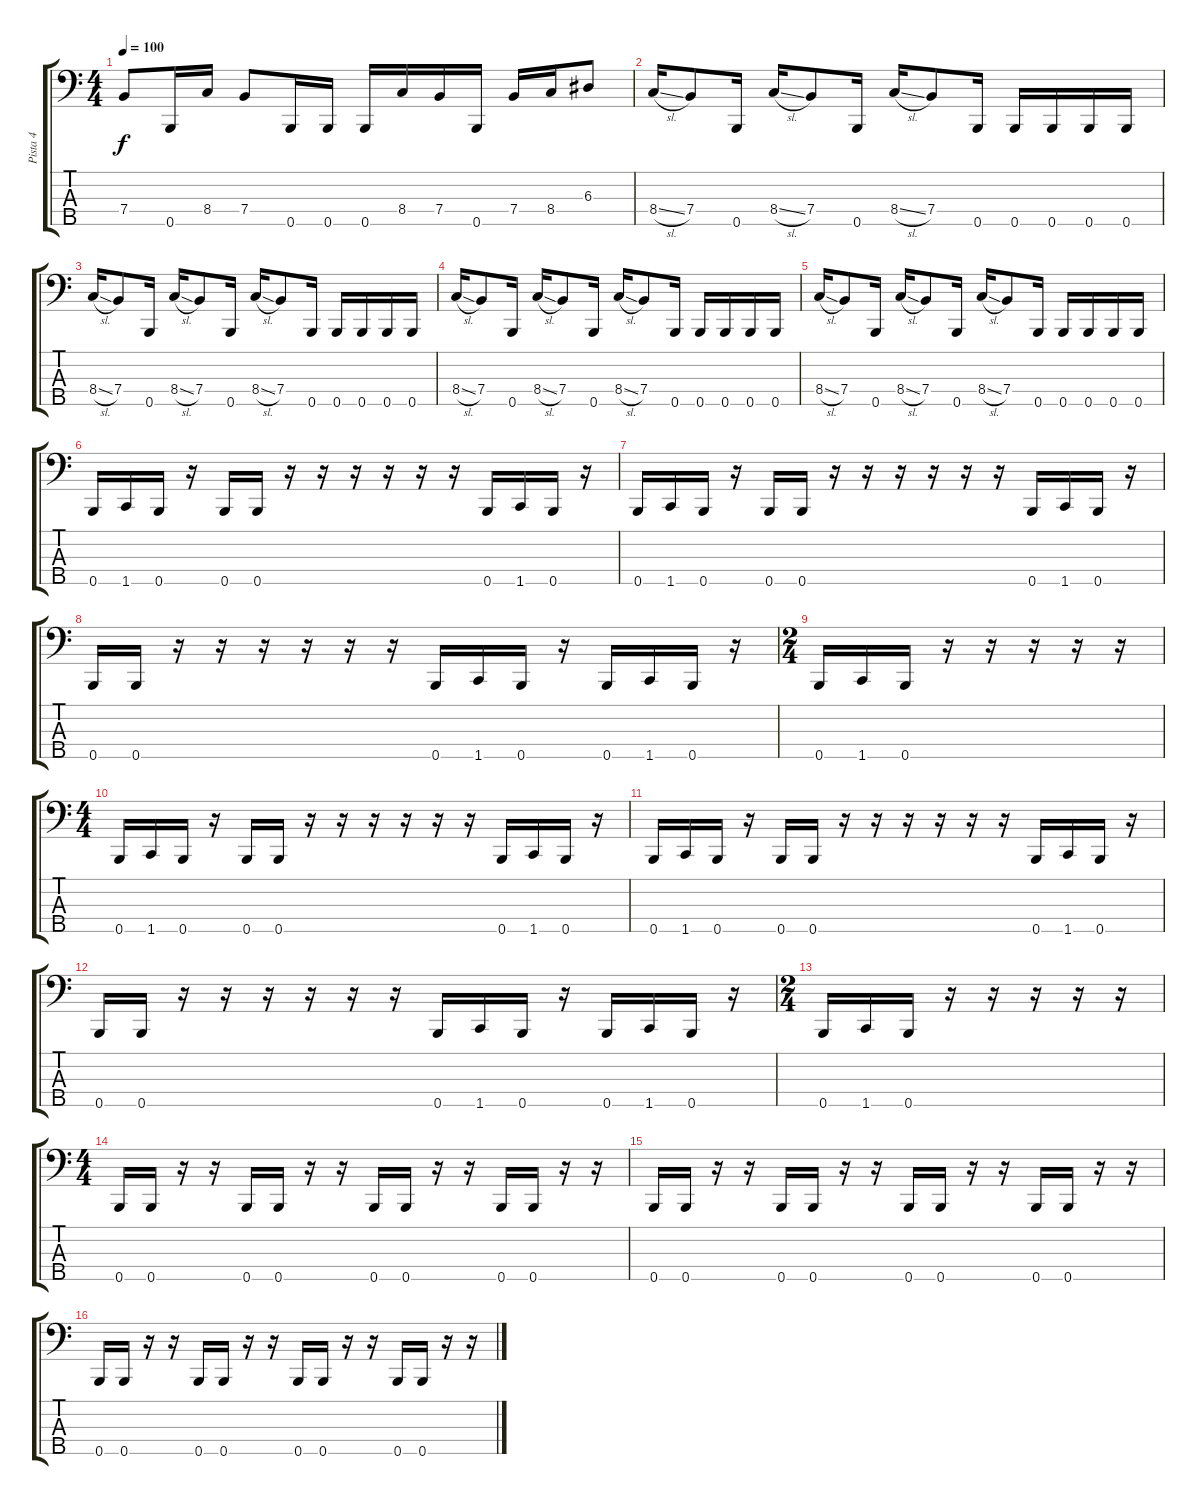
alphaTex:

\track ("Pista 4" "Pista 4") {instrument electricbassfinger}
\staff {score tabs}
\tuning (G2 D2 A1 E1 B0) {hide}
\ts (4 4)
\tempo 100
\clef f4
\ks c
7.4.8{dy f} 0.5.16 8.4.16 7.4.8 0.5.16 0.5.16 0.5.16 8.4.16 7.4.16 0.5.16 7.4.16 8.4.16 6.3.8 |
8.4{sl}.16 7.4.8 0.5.16 8.4{sl}.16 7.4.8 0.5.16 8.4{sl}.16 7.4.8 0.5.16 0.5.16 0.5.16 0.5.16 0.5.16 |
8.4{sl}.16 7.4.8 0.5.16 8.4{sl}.16 7.4.8 0.5.16 8.4{sl}.16 7.4.8 0.5.16 0.5.16 0.5.16 0.5.16 0.5.16 |
8.4{sl}.16 7.4.8 0.5.16 8.4{sl}.16 7.4.8 0.5.16 8.4{sl}.16 7.4.8 0.5.16 0.5.16 0.5.16 0.5.16 0.5.16 |
8.4{sl}.16 7.4.8 0.5.16 8.4{sl}.16 7.4.8 0.5.16 8.4{sl}.16 7.4.8 0.5.16 0.5.16 0.5.16 0.5.16 0.5.16 |
0.5.16 1.5.16 0.5.16 r.16 0.5.16 0.5.16 r.16 r.16 r.16 r.16 r.16 r.16 0.5.16 1.5.16 0.5.16 r.16 |
0.5.16 1.5.16 0.5.16 r.16 0.5.16 0.5.16 r.16 r.16 r.16 r.16 r.16 r.16 0.5.16 1.5.16 0.5.16 r.16 |
0.5.16 0.5.16 r.16 r.16 r.16 r.16 r.16 r.16 0.5.16 1.5.16 0.5.16 r.16 0.5.16 1.5.16 0.5.16 r.16 |
\ts (2 4)
0.5.16 1.5.16 0.5.16 r.16 r.16 r.16 r.16 r.16 |
\ts (4 4)
0.5.16 1.5.16 0.5.16 r.16 0.5.16 0.5.16 r.16 r.16 r.16 r.16 r.16 r.16 0.5.16 1.5.16 0.5.16 r.16 |
0.5.16 1.5.16 0.5.16 r.16 0.5.16 0.5.16 r.16 r.16 r.16 r.16 r.16 r.16 0.5.16 1.5.16 0.5.16 r.16 |
0.5.16 0.5.16 r.16 r.16 r.16 r.16 r.16 r.16 0.5.16 1.5.16 0.5.16 r.16 0.5.16 1.5.16 0.5.16 r.16 |
\ts (2 4)
0.5.16 1.5.16 0.5.16 r.16 r.16 r.16 r.16 r.16 |
\ts (4 4)
0.5.16 0.5.16 r.16 r.16 0.5.16 0.5.16 r.16 r.16 0.5.16 0.5.16 r.16 r.16 0.5.16 0.5.16 r.16 r.16 |
0.5.16 0.5.16 r.16 r.16 0.5.16 0.5.16 r.16 r.16 0.5.16 0.5.16 r.16 r.16 0.5.16 0.5.16 r.16 r.16 |
0.5.16 0.5.16 r.16 r.16 0.5.16 0.5.16 r.16 r.16 0.5.16 0.5.16 r.16 r.16 0.5.16 0.5.16 r.16 r.16
